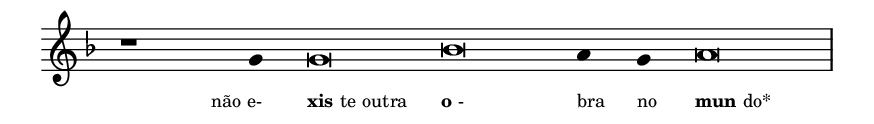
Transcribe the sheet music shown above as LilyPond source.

\version "2.20.0"
#(set! paper-alist (cons '("linha" . (cons (* 148 mm) (* 21 mm))) paper-alist))

\paper {
  #(set-paper-size "linha")
  ragged-right = ##f
}

\language "portugues"

%†

estrofea = {
  \chords{
    \cadenzaOn
%harmonia
%  r1 r4 do\breve sol:m~ sol4:m sol:m re\breve:m
%/harmonia
  }
  \fixed do' {
    \key fa \major
    \cadenzaOn
%recitação
    r1 sol4 sol\breve sib la4 sol la\breve \bar "|"
%/recitação
  }
  \addlyrics {
    \teeny
    \tweak self-alignment-X #1  \markup{não e-}
    \tweak self-alignment-X #-1 \markup{\bold{xis}te outra}
    \tweak self-alignment-X #-1 \markup{\bold{o}-}
    \tweak self-alignment-X #-1  \markup{bra}
    \tweak self-alignment-X #-1  \markup{no}
    \tweak self-alignment-X #-1 \markup{\bold{mun}do*}
  }
}

\book {
  \paper {
      indent = 0\mm
  }
    \header {
      %piece = "A"
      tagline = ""
    }
  \score {
    \new Staff <<
      \new Voice = "melody" \estrofea
    >>
    \layout {
      %indent = 0\cm
      \context {
        \Staff
        \remove "Time_signature_engraver"
        \hide Stem
      }
    }
  }
}
